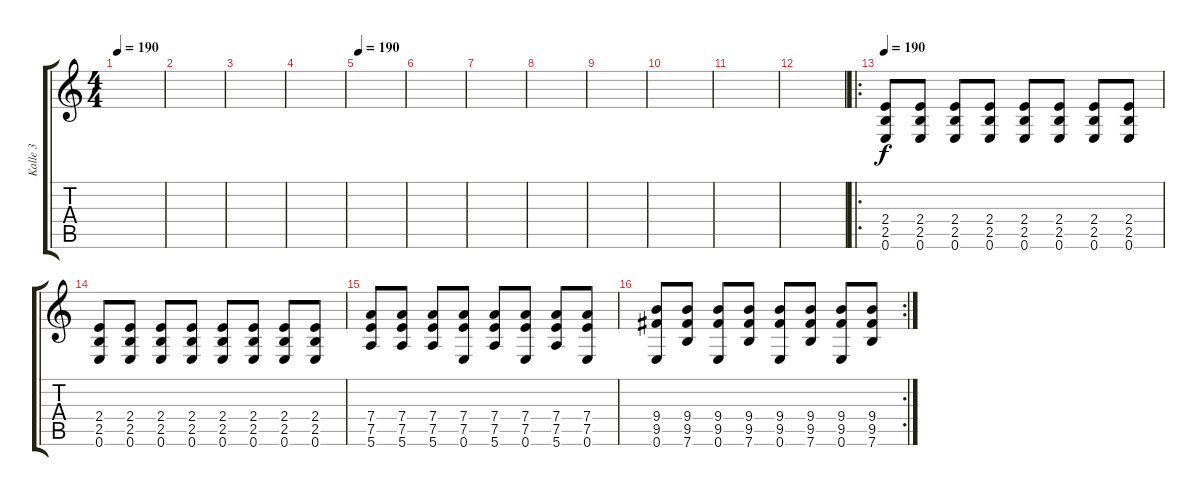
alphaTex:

\track ("Kalle 3" "Kalle 3") {instrument distortionguitar}
\staff {score tabs}
\tuning (E4 B3 G3 D3 A2 E2) {hide}
\ts (4 4)
\tempo 190
\clef g2
\ks c
|
|
|
|
\tempo 190
|
|
|
|
|
|
|
|
\ro
\tempo 190
(2.4 2.5 0.6).8 (2.4 2.5 0.6).8 (2.4 2.5 0.6).8 (2.4 2.5 0.6).8 (2.4 2.5 0.6).8 (2.4 2.5 0.6).8 (2.4 2.5 0.6).8 (2.4 2.5 0.6).8 |
(2.4 2.5 0.6).8 (2.4 2.5 0.6).8 (2.4 2.5 0.6).8 (2.4 2.5 0.6).8 (2.4 2.5 0.6).8 (2.4 2.5 0.6).8 (2.4 2.5 0.6).8 (2.4 2.5 0.6).8 |
(7.4 7.5 5.6).8 (7.4 7.5 5.6).8 (7.4 7.5 5.6).8 (7.4 7.5 0.6).8 (7.4 7.5 5.6).8 (7.4 7.5 0.6).8 (7.4 7.5 5.6).8 (7.4 7.5 0.6).8 |
\rc 2
(9.4 9.5 0.6).8 (9.4 9.5 7.6).8 (9.4 9.5 0.6).8 (9.4 9.5 7.6).8 (9.4 9.5 0.6).8 (9.4 9.5 7.6).8 (9.4 9.5 0.6).8 (9.4 9.5 7.6).8
